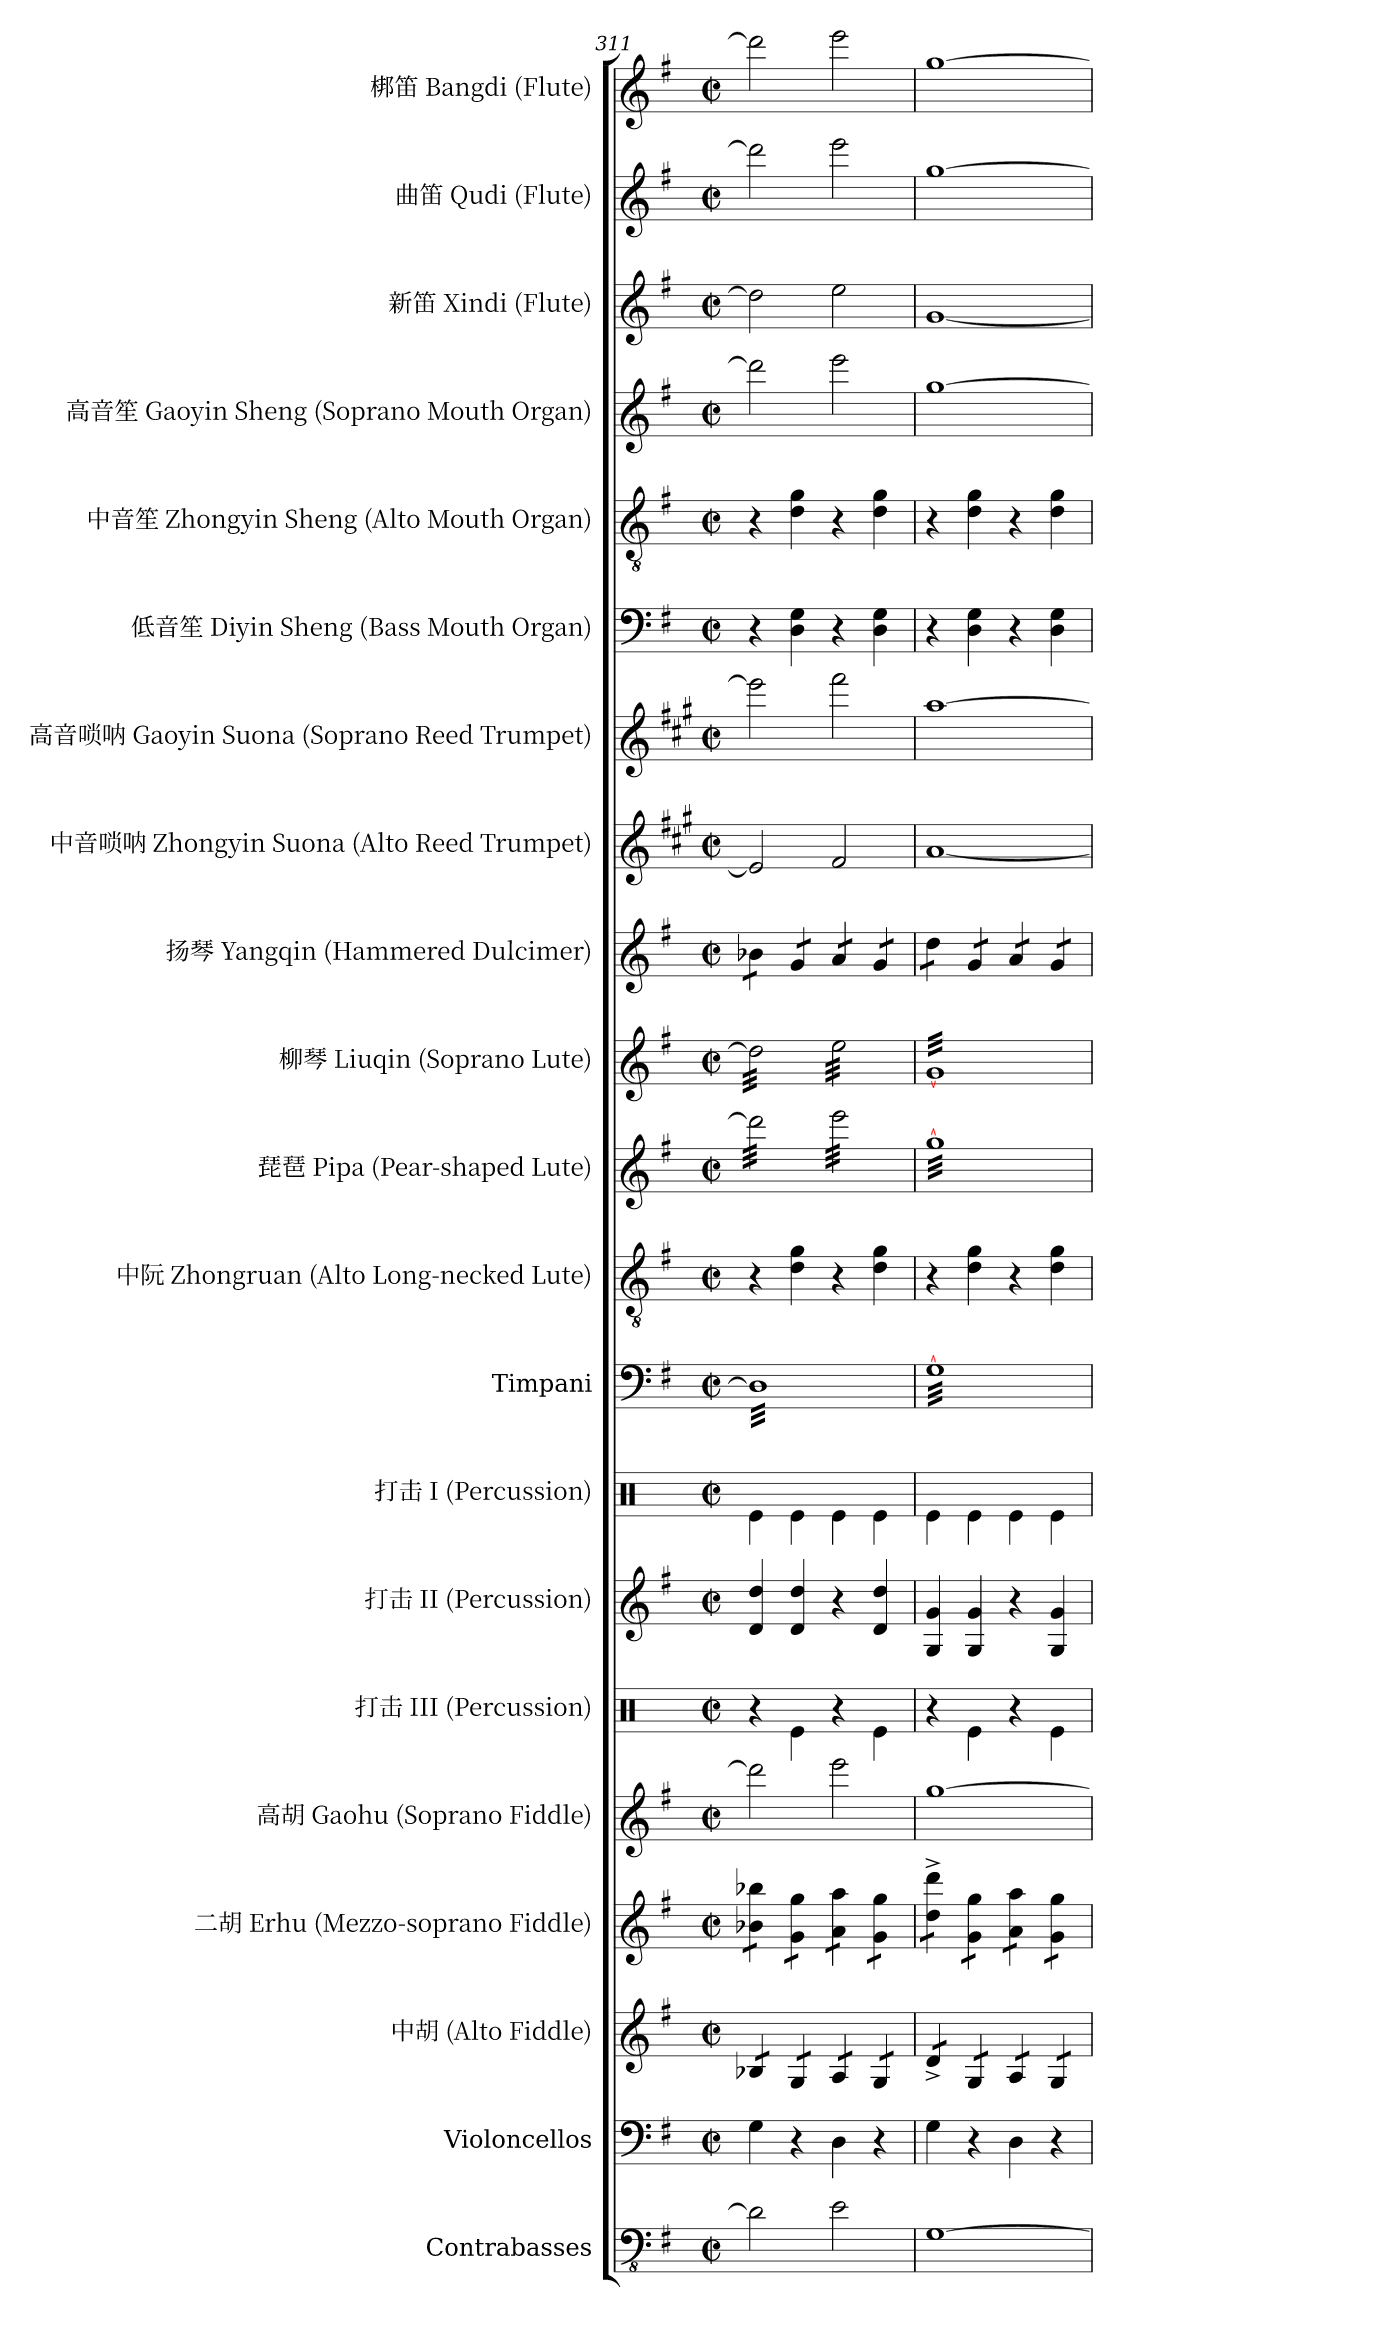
**kern	**kern	**kern	**kern	**kern	**kern	**kern	**kern	**kern	**kern	**kern	**kern	**kern	**kern	**kern	**kern	**kern	**kern	**kern	**kern	**kern
*part21	*part20	*part19	*part18	*part17	*part16	*part15	*part14	*part13	*part12	*part11	*part10	*part9	*part8	*part7	*part6	*part5	*part4	*part3	*part2	*part1
*staff21	*staff20	*staff19	*staff18	*staff17	*staff16	*staff15	*staff14	*staff13	*staff12	*staff11	*staff10	*staff9	*staff8	*staff7	*staff6	*staff5	*staff4	*staff3	*staff2	*staff1
*I"Contrabasses	*I"Violoncellos	*I"中胡 (Alto Fiddle)	*I"二胡 Erhu (Mezzo-soprano Fiddle)	*I"高胡 Gaohu (Soprano Fiddle)	*I"打击 III (Percussion)	*I"打击 II (Percussion)	*I"打击 I (Percussion)	*I"Timpani	*I"中阮 Zhongruan (Alto Long-necked Lute)	*I"琵琶 Pipa (Pear-shaped Lute)	*I"柳琴 Liuqin (Soprano Lute)	*I"扬琴 Yangqin  (Hammered Dulcimer)	*I"中音唢呐 Zhongyin Suona (Alto Reed Trumpet)	*I"高音唢呐 Gaoyin Suona (Soprano Reed Trumpet)	*I"低音笙 Diyin Sheng (Bass Mouth Organ)	*I"中音笙 Zhongyin Sheng (Alto Mouth Organ)	*I"高音笙 Gaoyin Sheng (Soprano Mouth Organ)	*I"新笛 Xindi (Flute)	*I"曲笛 Qudi (Flute)	*I"梆笛 Bangdi (Flute)
*I'Cbs.	*I'Vcs.	*	*	*	*I'打击 III	*I'打击 II	*I'打击 I	*I'Timp.	*	*	*	*	*	*	*	*	*	*	*	*
*clefFv4	*clefF4	*clefG2	*clefG2	*clefG2	*clefX	*clefG2	*clefX	*clefF4	*clefGv2	*clefG2	*clefG2	*clefG2	*clefG2	*clefG2	*clefF4	*clefGv2	*clefG2	*clefG2	*clefG2	*clefG2
*	*	*	*	*	*	*	*	*	*	*ITrd7c12	*	*	*ITrd1c2	*ITrd1c2	*	*	*	*	*	*
*k[f#]	*k[f#]	*k[f#]	*k[f#]	*k[f#]	*k[]	*k[f#]	*k[]	*k[f#]	*k[f#]	*k[f#]	*k[f#]	*k[f#]	*k[f#]	*k[f#]	*k[f#]	*k[f#]	*k[f#]	*k[f#]	*k[f#]	*k[f#]
*M2/2	*M2/2	*M2/2	*M2/2	*M2/2	*M2/2	*M2/2	*M2/2	*M2/2	*M2/2	*M2/2	*M2/2	*M2/2	*M2/2	*M2/2	*M2/2	*M2/2	*M2/2	*M2/2	*M2/2	*M2/2
*met(c|)	*met(c|)	*met(c|)	*met(c|)	*met(c|)	*met(c|)	*met(c|)	*met(c|)	*met(c|)	*met(c|)	*met(c|)	*met(c|)	*met(c|)	*met(c|)	*met(c|)	*met(c|)	*met(c|)	*met(c|)	*met(c|)	*met(c|)	*met(c|)
=311	=311	=311	=311	=311	=311	=311	=311	=311	=311	=311	=311	=311	=311	=311	=311	=311	=311	=311	=311	=311
*	*	*tremolo	*	*	*	*	*	*	*	*	*	*	*	*	*	*	*	*	*	*
*	*	*	*tremolo	*	*	*	*	*	*	*	*	*	*	*	*	*	*	*	*	*
*	*	*	*	*	*	*	*	*tremolo	*	*	*	*	*	*	*	*	*	*	*	*
*	*	*	*	*	*	*	*	*	*	*tremolo	*	*	*	*	*	*	*	*	*	*
*	*	*	*	*	*	*	*	*	*	*	*tremolo	*	*	*	*	*	*	*	*	*
*	*	*	*	*	*	*	*	*	*	*	*	*tremolo	*	*	*	*	*	*	*	*
2D\]	4G\	8B-X/L	8b-X\ 8bb-X\L	2ddd\]	4r	4d/ 4dd/	4Re\	32D]LLL	4r	32dd\]LLL	32dd\]LLL	8b-X\L	2d/]	2ddd\]	4r	4r	2ddd\]	2dd\]	2ddd\]	2ddd\]
.	.	.	.	.	.	.	.	32D	.	32dd\	32dd\	.	.	.	.	.	.	.	.	.
.	.	.	.	.	.	.	.	32D	.	32dd\	32dd\	.	.	.	.	.	.	.	.	.
.	.	.	.	.	.	.	.	32D	.	32dd\	32dd\	.	.	.	.	.	.	.	.	.
.	.	8B-X/J	8b-X\ 8bb-X\J	.	.	.	.	32D	.	32dd\	32dd\	8b-X\J	.	.	.	.	.	.	.	.
.	.	.	.	.	.	.	.	32D	.	32dd\	32dd\	.	.	.	.	.	.	.	.	.
.	.	.	.	.	.	.	.	32D	.	32dd\	32dd\	.	.	.	.	.	.	.	.	.
.	.	.	.	.	.	.	.	32D	.	32dd\	32dd\	.	.	.	.	.	.	.	.	.
.	4r	8G/L	8g\ 8gg\L	.	4Re\	4d/ 4dd/	4Re\	32D	4d\ 4g\	32dd\	32dd\	8g/L	.	.	4D\ 4G\	4d\ 4g\	.	.	.	.
.	.	.	.	.	.	.	.	32D	.	32dd\	32dd\	.	.	.	.	.	.	.	.	.
.	.	.	.	.	.	.	.	32D	.	32dd\	32dd\	.	.	.	.	.	.	.	.	.
.	.	.	.	.	.	.	.	32D	.	32dd\	32dd\	.	.	.	.	.	.	.	.	.
.	.	8G/J	8g\ 8gg\J	.	.	.	.	32D	.	32dd\	32dd\	8g/J	.	.	.	.	.	.	.	.
.	.	.	.	.	.	.	.	32D	.	32dd\	32dd\	.	.	.	.	.	.	.	.	.
.	.	.	.	.	.	.	.	32D	.	32dd\	32dd\	.	.	.	.	.	.	.	.	.
.	.	.	.	.	.	.	.	32D	.	32dd\JJJ	32dd\JJJ	.	.	.	.	.	.	.	.	.
2E\	4D\	8A/L	8a\ 8aa\L	2eee\	4r	4r	4Re\	32D	4r	32ee\LLL	32ee\LLL	8a/L	2e/	2eee\	4r	4r	2eee\	2ee\	2eee\	2eee\
.	.	.	.	.	.	.	.	32D	.	32ee\	32ee\	.	.	.	.	.	.	.	.	.
.	.	.	.	.	.	.	.	32D	.	32ee\	32ee\	.	.	.	.	.	.	.	.	.
.	.	.	.	.	.	.	.	32D	.	32ee\	32ee\	.	.	.	.	.	.	.	.	.
.	.	8A/J	8a\ 8aa\J	.	.	.	.	32D	.	32ee\	32ee\	8a/J	.	.	.	.	.	.	.	.
.	.	.	.	.	.	.	.	32D	.	32ee\	32ee\	.	.	.	.	.	.	.	.	.
.	.	.	.	.	.	.	.	32D	.	32ee\	32ee\	.	.	.	.	.	.	.	.	.
.	.	.	.	.	.	.	.	32D	.	32ee\	32ee\	.	.	.	.	.	.	.	.	.
.	4r	8G/L	8g\ 8gg\L	.	4Re\	4d/ 4dd/	4Re\	32D	4d\ 4g\	32ee\	32ee\	8g/L	.	.	4D\ 4G\	4d\ 4g\	.	.	.	.
.	.	.	.	.	.	.	.	32D	.	32ee\	32ee\	.	.	.	.	.	.	.	.	.
.	.	.	.	.	.	.	.	32D	.	32ee\	32ee\	.	.	.	.	.	.	.	.	.
.	.	.	.	.	.	.	.	32D	.	32ee\	32ee\	.	.	.	.	.	.	.	.	.
.	.	8G/J	8g\ 8gg\J	.	.	.	.	32D	.	32ee\	32ee\	8g/J	.	.	.	.	.	.	.	.
.	.	.	.	.	.	.	.	32D	.	32ee\	32ee\	.	.	.	.	.	.	.	.	.
.	.	.	.	.	.	.	.	32D	.	32ee\	32ee\	.	.	.	.	.	.	.	.	.
.	.	.	.	.	.	.	.	32DJJJ	.	32ee\JJJ	32ee\JJJ	.	.	.	.	.	.	.	.	.
=312	=312	=312	=312	=312	=312	=312	=312	=312	=312	=312	=312	=312	=312	=312	=312	=312	=312	=312	=312	=312
[1GG	4G\	8d^/L	8dd\^ 8ddd\^L	[1gg	4r	4G/ 4g/	4Re\	[32GLLL	4r	[32gLLL	[32gLLL	8dd\L	[1g	[1gg	4r	4r	[1gg	[1g	[1gg	[1gg
.	.	.	.	.	.	.	.	32G	.	32g	32g	.	.	.	.	.	.	.	.	.
.	.	.	.	.	.	.	.	32G	.	32g	32g	.	.	.	.	.	.	.	.	.
.	.	.	.	.	.	.	.	32G	.	32g	32g	.	.	.	.	.	.	.	.	.
.	.	8d^/J	8dd\^ 8ddd\^J	.	.	.	.	32G	.	32g	32g	8dd\J	.	.	.	.	.	.	.	.
.	.	.	.	.	.	.	.	32G	.	32g	32g	.	.	.	.	.	.	.	.	.
.	.	.	.	.	.	.	.	32G	.	32g	32g	.	.	.	.	.	.	.	.	.
.	.	.	.	.	.	.	.	32G	.	32g	32g	.	.	.	.	.	.	.	.	.
.	4r	8G/L	8g\ 8gg\L	.	4Re\	4G/ 4g/	4Re\	32G	4d\ 4g\	32g	32g	8g/L	.	.	4D\ 4G\	4d\ 4g\	.	.	.	.
.	.	.	.	.	.	.	.	32G	.	32g	32g	.	.	.	.	.	.	.	.	.
.	.	.	.	.	.	.	.	32G	.	32g	32g	.	.	.	.	.	.	.	.	.
.	.	.	.	.	.	.	.	32G	.	32g	32g	.	.	.	.	.	.	.	.	.
.	.	8G/J	8g\ 8gg\J	.	.	.	.	32G	.	32g	32g	8g/J	.	.	.	.	.	.	.	.
.	.	.	.	.	.	.	.	32G	.	32g	32g	.	.	.	.	.	.	.	.	.
.	.	.	.	.	.	.	.	32G	.	32g	32g	.	.	.	.	.	.	.	.	.
.	.	.	.	.	.	.	.	32G	.	32g	32g	.	.	.	.	.	.	.	.	.
.	4D\	8A/L	8a\ 8aa\L	.	4r	4r	4Re\	32G	4r	32g	32g	8a/L	.	.	4r	4r	.	.	.	.
.	.	.	.	.	.	.	.	32G	.	32g	32g	.	.	.	.	.	.	.	.	.
.	.	.	.	.	.	.	.	32G	.	32g	32g	.	.	.	.	.	.	.	.	.
.	.	.	.	.	.	.	.	32G	.	32g	32g	.	.	.	.	.	.	.	.	.
.	.	8A/J	8a\ 8aa\J	.	.	.	.	32G	.	32g	32g	8a/J	.	.	.	.	.	.	.	.
.	.	.	.	.	.	.	.	32G	.	32g	32g	.	.	.	.	.	.	.	.	.
.	.	.	.	.	.	.	.	32G	.	32g	32g	.	.	.	.	.	.	.	.	.
.	.	.	.	.	.	.	.	32G	.	32g	32g	.	.	.	.	.	.	.	.	.
.	4r	8G/L	8g\ 8gg\L	.	4Re\	4G/ 4g/	4Re\	32G	4d\ 4g\	32g	32g	8g/L	.	.	4D\ 4G\	4d\ 4g\	.	.	.	.
.	.	.	.	.	.	.	.	32G	.	32g	32g	.	.	.	.	.	.	.	.	.
.	.	.	.	.	.	.	.	32G	.	32g	32g	.	.	.	.	.	.	.	.	.
.	.	.	.	.	.	.	.	32G	.	32g	32g	.	.	.	.	.	.	.	.	.
.	.	8G/J	8g\ 8gg\J	.	.	.	.	32G	.	32g	32g	8g/J	.	.	.	.	.	.	.	.
*	*	*	*	*	*	*	*	*	*	*	*	*Xtremolo	*	*	*	*	*	*	*	*
*	*	*	*Xtremolo	*	*	*	*	*	*	*	*	*	*	*	*	*	*	*	*	*
*	*	*Xtremolo	*	*	*	*	*	*	*	*	*	*	*	*	*	*	*	*	*	*
.	.	.	.	.	.	.	.	32G	.	32g	32g	.	.	.	.	.	.	.	.	.
.	.	.	.	.	.	.	.	32G	.	32g	32g	.	.	.	.	.	.	.	.	.
.	.	.	.	.	.	.	.	32GJJJ	.	32gJJJ	32gJJJ	.	.	.	.	.	.	.	.	.
*	*	*	*	*	*	*	*	*	*	*	*Xtremolo	*	*	*	*	*	*	*	*	*
*	*	*	*	*	*	*	*	*	*	*Xtremolo	*	*	*	*	*	*	*	*	*	*
*	*	*	*	*	*	*	*	*Xtremolo	*	*	*	*	*	*	*	*	*	*	*	*
=	=	=	=	=	=	=	=	=	=	=	=	=	=	=	=	=	=	=	=	=
*-	*-	*-	*-	*-	*-	*-	*-	*-	*-	*-	*-	*-	*-	*-	*-	*-	*-	*-	*-	*-
